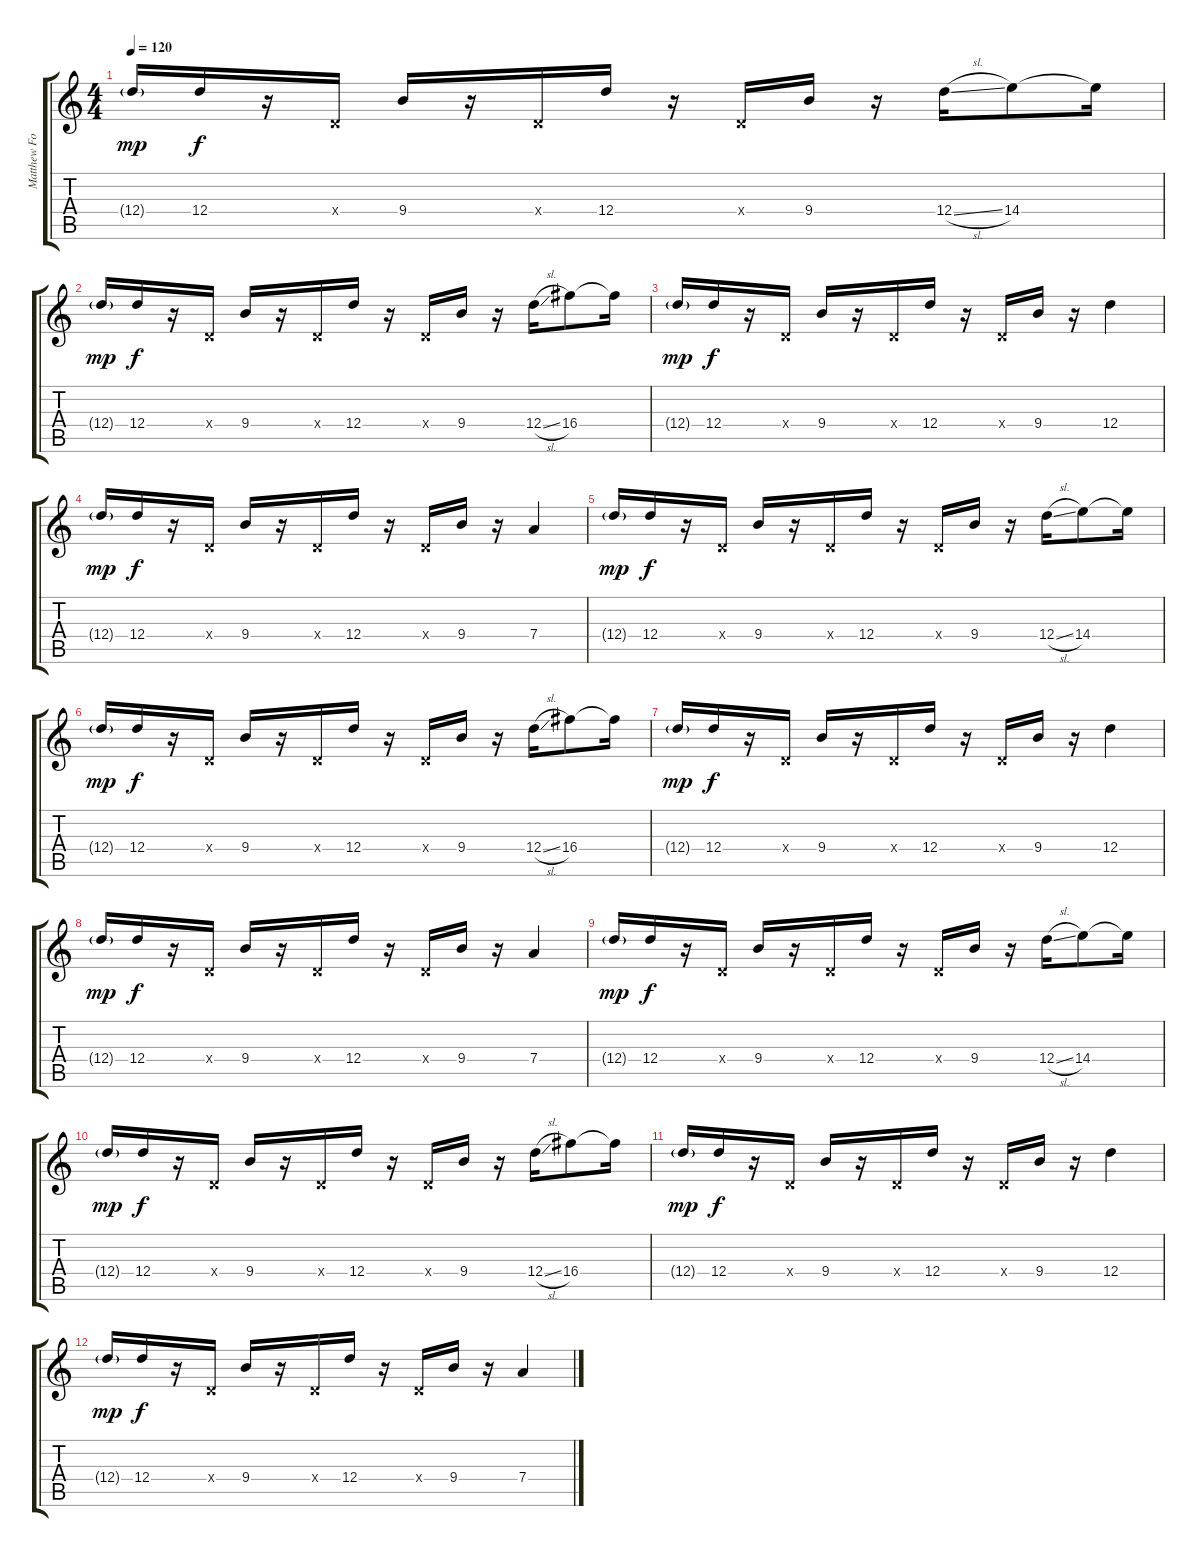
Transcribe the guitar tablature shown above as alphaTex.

\track ("Matthew Followill - Guitar II" "Matthew Fo") {instrument electricguitarmuted}
\staff {score tabs}
\tuning (E4 B3 G3 D3 A2 E2) {hide}
\ts (4 4)
\tempo 120
\clef g2
\ks c
12.4{g}.16{dy mp} 12.4.16{dy f} r.16 0.4{x}.16 9.4.16 r.16 0.4{x}.16 12.4.16 r.16 0.4{x}.16 9.4.16 r.16 12.4{sl}.16 14.4.8 14.4{t}.16 |
12.4{g}.16{dy mp} 12.4.16{dy f} r.16 0.4{x}.16 9.4.16 r.16 0.4{x}.16 12.4.16 r.16 0.4{x}.16 9.4.16 r.16 12.4{sl}.16 16.4.8 16.4{t}.16 |
12.4{g}.16{dy mp} 12.4.16{dy f} r.16 0.4{x}.16 9.4.16 r.16 0.4{x}.16 12.4.16 r.16 0.4{x}.16 9.4.16 r.16 12.4.4 |
12.4{g}.16{dy mp} 12.4.16{dy f} r.16 0.4{x}.16 9.4.16 r.16 0.4{x}.16 12.4.16 r.16 0.4{x}.16 9.4.16 r.16 7.4.4 |
12.4{g}.16{dy mp} 12.4.16{dy f} r.16 0.4{x}.16 9.4.16 r.16 0.4{x}.16 12.4.16 r.16 0.4{x}.16 9.4.16 r.16 12.4{sl}.16 14.4.8 14.4{t}.16 |
12.4{g}.16{dy mp} 12.4.16{dy f} r.16 0.4{x}.16 9.4.16 r.16 0.4{x}.16 12.4.16 r.16 0.4{x}.16 9.4.16 r.16 12.4{sl}.16 16.4.8 16.4{t}.16 |
12.4{g}.16{dy mp} 12.4.16{dy f} r.16 0.4{x}.16 9.4.16 r.16 0.4{x}.16 12.4.16 r.16 0.4{x}.16 9.4.16 r.16 12.4.4 |
12.4{g}.16{dy mp} 12.4.16{dy f} r.16 0.4{x}.16 9.4.16 r.16 0.4{x}.16 12.4.16 r.16 0.4{x}.16 9.4.16 r.16 7.4.4 |
12.4{g}.16{dy mp volume 0} 12.4.16{dy f} r.16 0.4{x}.16 9.4.16 r.16 0.4{x}.16 12.4.16 r.16 0.4{x}.16 9.4.16 r.16 12.4{sl}.16 14.4.8 14.4{t}.16 |
12.4{g}.16{dy mp} 12.4.16{dy f} r.16 0.4{x}.16 9.4.16 r.16 0.4{x}.16 12.4.16 r.16 0.4{x}.16 9.4.16 r.16 12.4{sl}.16 16.4.8 16.4{t}.16 |
12.4{g}.16{dy mp} 12.4.16{dy f} r.16 0.4{x}.16 9.4.16 r.16 0.4{x}.16 12.4.16 r.16 0.4{x}.16 9.4.16 r.16 12.4.4 |
12.4{g}.16{dy mp} 12.4.16{dy f} r.16 0.4{x}.16 9.4.16 r.16 0.4{x}.16 12.4.16 r.16 0.4{x}.16 9.4.16 r.16 7.4.4
